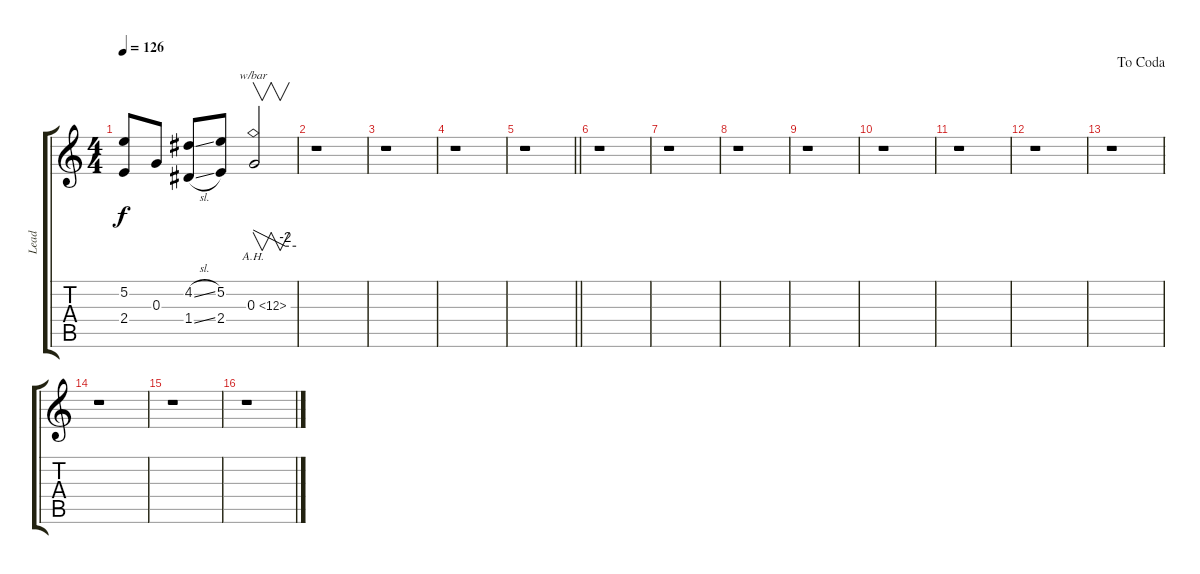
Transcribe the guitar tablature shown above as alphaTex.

\track ("Lead" "Lead") {instrument distortionguitar}
\staff {score tabs}
\tuning (E4 B3 G3 D3 A2 E2) {hide}
\ts (4 4)
\tempo 126
\clef g2
\ks c
(5.2 2.4).8{dy f} 0.3.8 (4.2{sl} 1.4{sl}).8 (5.2 2.4).8 0.3{ah 12}.2{v tbe (custom default 0 0 45 -8 60 -8)} |
r.1 |
r.1 |
r.1 |
\barLineRight lightlight
r.1 |
r.1 |
r.1 |
r.1 |
r.1 |
r.1 |
r.1 |
r.1 |
\jump dacoda
r.1 |
r.1 |
r.1 |
r.1
